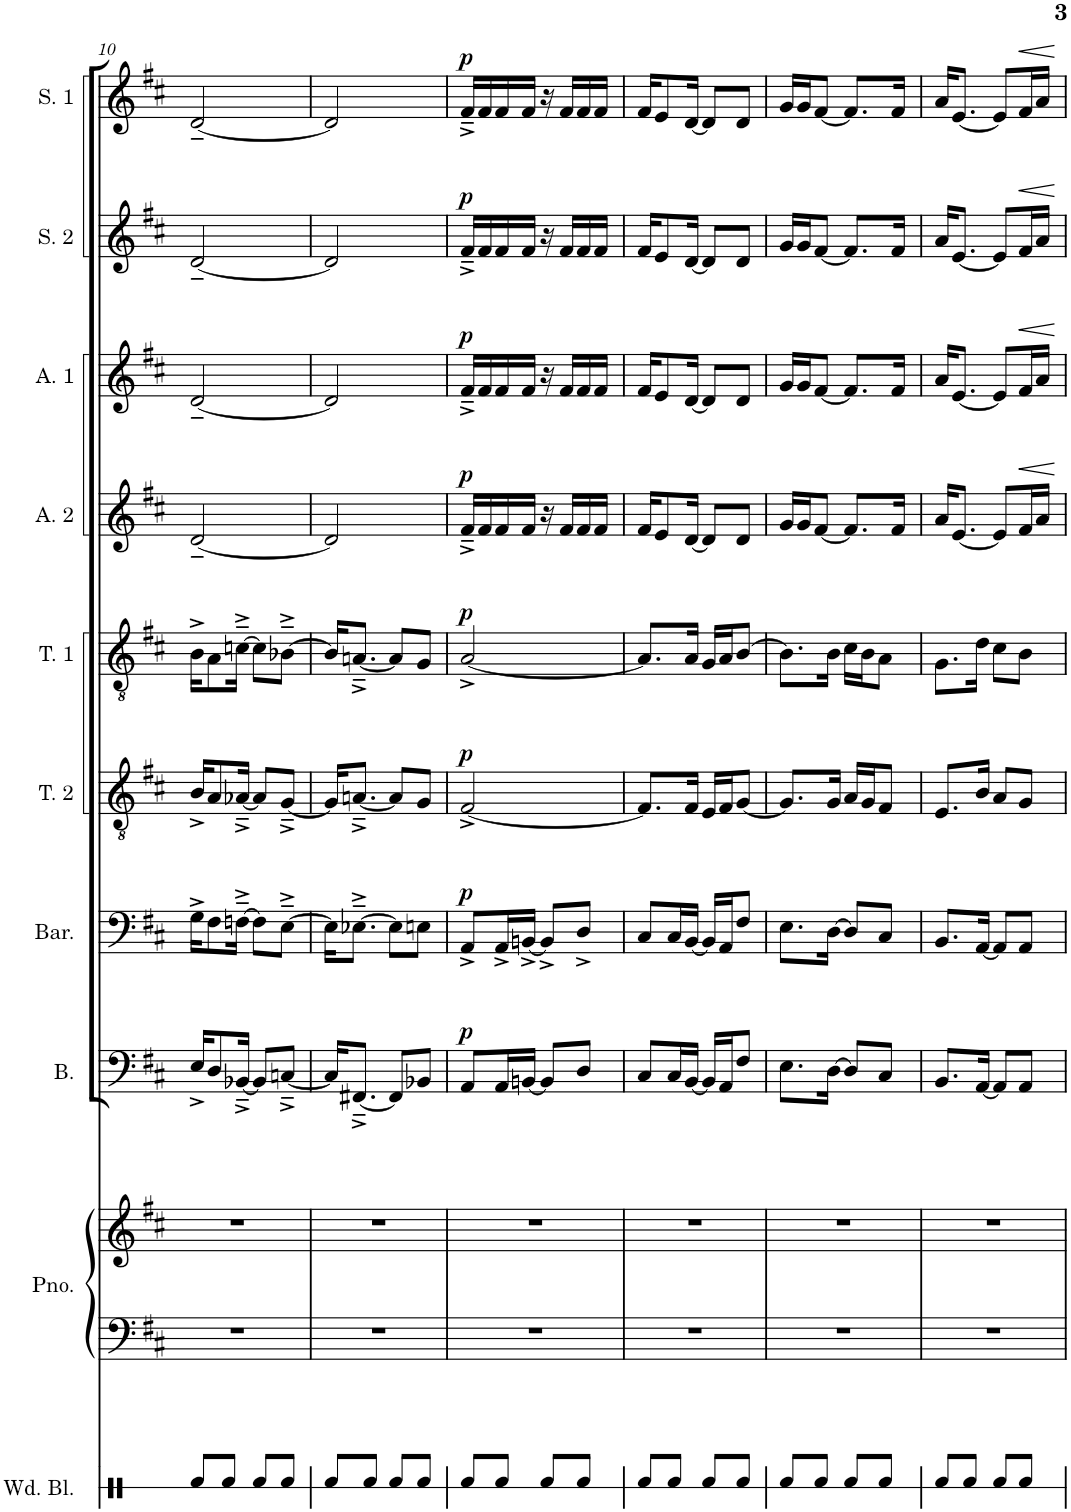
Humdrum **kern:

**kern	**kern	**kern	**kern	**dynam	**kern	**dynam	**kern	**dynam	**kern	**dynam	**kern	**dynam	**kern	**dynam	**kern	**dynam	**kern	**dynam
*part10	*part9	*part9	*part8	*part8	*part7	*part7	*part6	*part6	*part5	*part5	*part4	*part4	*part3	*part3	*part2	*part2	*part1	*part1
*staff11	*staff10	*staff9	*staff8	*staff8	*staff7	*staff7	*staff6	*staff6	*staff5	*staff5	*staff4	*staff4	*staff3	*staff3	*staff2	*staff2	*staff1	*staff1
*I"Wood Blocks	*I"Piano	*	*I"Bass	*	*I"Baritone	*	*I"Tenor 2	*	*I"Tenor 1	*	*I"Alto 2	*	*I"Alto 1	*	*I"Soprano 2	*	*I"Soprano 1	*
*I'Wd. Bl.	*I'Pno.	*	*I'B.	*	*I'Bar.	*	*I'T. 2	*	*I'T. 1	*	*I'A. 2	*	*I'A. 1	*	*I'S. 2	*	*I'S. 1	*
!!LO:PB:g=z
*clefX	*clefF4	*clefG2	*clefF4	*	*clefF4	*	*clefGv2	*	*clefGv2	*	*clefG2	*	*clefG2	*	*clefG2	*	*clefG2	*
*k[]	*k[f#c#]	*k[f#c#]	*k[f#c#]	*	*k[f#c#]	*	*k[f#c#]	*	*k[f#c#]	*	*k[f#c#]	*	*k[f#c#]	*	*k[f#c#]	*	*k[f#c#]	*
*M2/4	*M2/4	*M2/4	*M2/4	*	*M2/4	*	*M2/4	*	*M2/4	*	*M2/4	*	*M2/4	*	*M2/4	*	*M2/4	*
=10	=10	=10	=10	=10	=10	=10	=10	=10	=10	=10	=10	=10	=10	=10	=10	=10	=10	=10
8Rf/L	2r	2r	16E^/KL	.	16G^\KL	.	16B^/KL	.	16B^\KL	.	[2d~/	.	[2d~/	.	[2d~/	.	[2d~/	.
.	.	.	8D/	.	8F#\	.	8A/	.	8A\	.	.	.	.	.	.	.	.	.
8Rf/J	.	.	.	.	.	.	.	.	.	.	.	.	.	.	.	.	.	.
.	.	.	[16BB-X~^/Jk	.	[16Fn~^\Jk	.	[16A-X~^/Jk	.	[16cn~^\Jk	.	.	.	.	.	.	.	.	.
8Rf/L	.	.	8BB-/L]	.	8F\L]	.	8A-/L]	.	8c\L]	.	.	.	.	.	.	.	.	.
8Rf/J	.	.	[8Cn~^/J	.	[8E~^\J	.	[8G~^/J	.	[8B-X~^\J	.	.	.	.	.	.	.	.	.
=11	=11	=11	=11	=11	=11	=11	=11	=11	=11	=11	=11	=11	=11	=11	=11	=11	=11	=11
8Rf/L	2r	2r	16C/KL]	.	16E\KL]	.	16G/KL]	.	16B-/KL]	.	2d/]	.	2d/]	.	2d/]	.	2d/]	.
.	.	.	[8.FF#X~^/J	.	[8.E-X~^\J	.	[8.An~^/J	.	[8.An~^/J	.	.	.	.	.	.	.	.	.
8Rf/J	.	.	.	.	.	.	.	.	.	.	.	.	.	.	.	.	.	.
8Rf/L	.	.	8FF#/L]	.	8E-\L]	.	8A/L]	.	8A/L]	.	.	.	.	.	.	.	.	.
8Rf/J	.	.	8BB-X/J	.	8En\J	.	8G/J	.	8G/J	.	.	.	.	.	.	.	.	.
=12	=12	=12	=12	=12	=12	=12	=12	=12	=12	=12	=12	=12	=12	=12	=12	=12	=12	=12
!	!	!	!	!LO:DY:a	!	!LO:DY:a	!	!LO:DY:a	!	!LO:DY:a	!	!LO:DY:a	!	!LO:DY:a	!	!LO:DY:a	!	!LO:DY:a
8Rf/L	2r	2r	8AA/L	p	8AA^/L	p	[2F#^/	p	[2A^/	p	16f#~^/LL	p	16f#~^/LL	p	16f#~^/LL	p	16f#~^/LL	p
.	.	.	.	.	.	.	.	.	.	.	16f#/	.	16f#/	.	16f#/	.	16f#/	.
8Rf/J	.	.	16AA/L	.	16AA^/L	.	.	.	.	.	16f#/	.	16f#/	.	16f#/	.	16f#/	.
.	.	.	[16BBn/JJ	.	[16BBn^/JJ	.	.	.	.	.	16f#/JJ	.	16f#/JJ	.	16f#/JJ	.	16f#/JJ	.
8Rf/L	.	.	8BB/L]	.	8BB^/L]	.	.	.	.	.	16r	.	16r	.	16r	.	16r	.
.	.	.	.	.	.	.	.	.	.	.	16f#/LL	.	16f#/LL	.	16f#/LL	.	16f#/LL	.
8Rf/J	.	.	8D/J	.	8D^/J	.	.	.	.	.	16f#/	.	16f#/	.	16f#/	.	16f#/	.
.	.	.	.	.	.	.	.	.	.	.	16f#/JJ	.	16f#/JJ	.	16f#/JJ	.	16f#/JJ	.
=13	=13	=13	=13	=13	=13	=13	=13	=13	=13	=13	=13	=13	=13	=13	=13	=13	=13	=13
8Rf/L	2r	2r	8C#/L	.	8C#/L	.	8.F#/L]	.	8.A/L]	.	16f#/KL	.	16f#/KL	.	16f#/KL	.	16f#/KL	.
.	.	.	.	.	.	.	.	.	.	.	8e/	.	8e/	.	8e/	.	8e/	.
8Rf/J	.	.	16C#/L	.	16C#/L	.	.	.	.	.	.	.	.	.	.	.	.	.
.	.	.	[16BB/JJ	.	[16BB/JJ	.	16F#/Jk	.	16A/Jk	.	[16d/Jk	.	[16d/Jk	.	[16d/Jk	.	[16d/Jk	.
8Rf/L	.	.	16BB/LL]	.	16BB/LL]	.	16E/LL	.	16G/LL	.	8d/L]	.	8d/L]	.	8d/L]	.	8d/L]	.
.	.	.	16AA/J	.	16AA/J	.	16F#/J	.	16A/J	.	.	.	.	.	.	.	.	.
8Rf/J	.	.	8F#/J	.	8F#/J	.	[8G/J	.	[8B/J	.	8d/J	.	8d/J	.	8d/J	.	8d/J	.
=14	=14	=14	=14	=14	=14	=14	=14	=14	=14	=14	=14	=14	=14	=14	=14	=14	=14	=14
8Rf/L	2r	2r	8.E\L	.	8.E\L	.	8.G/L]	.	8.B\L]	.	16g/LL	.	16g/LL	.	16g/LL	.	16g/LL	.
.	.	.	.	.	.	.	.	.	.	.	16g/J	.	16g/J	.	16g/J	.	16g/J	.
8Rf/J	.	.	.	.	.	.	.	.	.	.	[8f#/J	.	[8f#/J	.	[8f#/J	.	[8f#/J	.
.	.	.	[16D\Jk	.	[16D\Jk	.	16G/Jk	.	16B\Jk	.	.	.	.	.	.	.	.	.
8Rf/L	.	.	8D/L]	.	8D/L]	.	16A/LL	.	16c#\LL	.	8.f#/L]	.	8.f#/L]	.	8.f#/L]	.	8.f#/L]	.
.	.	.	.	.	.	.	16G/J	.	16B\J	.	.	.	.	.	.	.	.	.
8Rf/J	.	.	8C#/J	.	8C#/J	.	8F#/J	.	8A\J	.	.	.	.	.	.	.	.	.
.	.	.	.	.	.	.	.	.	.	.	16f#/Jk	.	16f#/Jk	.	16f#/Jk	.	16f#/Jk	.
=15	=15	=15	=15	=15	=15	=15	=15	=15	=15	=15	=15	=15	=15	=15	=15	=15	=15	=15
8Rf/L	2r	2r	8.BB/L	.	8.BB/L	.	8.E/L	.	8.G\L	.	16a/KL	.	16a/KL	.	16a/KL	.	16a/KL	.
.	.	.	.	.	.	.	.	.	.	.	[8.e/J	.	[8.e/J	.	[8.e/J	.	[8.e/J	.
8Rf/J	.	.	.	.	.	.	.	.	.	.	.	.	.	.	.	.	.	.
.	.	.	[16AA/Jk	.	[16AA/Jk	.	16B/Jk	.	16d\Jk	.	.	.	.	.	.	.	.	.
8Rf/L	.	.	8AA/L]	.	8AA/L]	.	8A/L	.	8c#\L	.	8e/L]	.	8e/L]	.	8e/L]	.	8e/L]	.
!	!	!	!	!	!	!	!	!	!	!	!	!LO:HP:b	!	!LO:HP:b	!	!LO:HP:b	!	!LO:HP:b
8Rf/J	.	.	8AA/J	.	8AA/J	.	8G/J	.	8B\J	.	16f#/L	<	16f#/L	<	16f#/L	<	16f#/L	<
.	.	.	.	.	.	.	.	.	.	.	16a/JJ	.	16a/JJ	.	16a/JJ	.	16a/JJ	.
.	.	.	.	.	.	.	.	.	.	.	.	[	.	[	.	[	.	[
=	=	=	=	=	=	=	=	=	=	=	=	=	=	=	=	=	=	=
*-	*-	*-	*-	*-	*-	*-	*-	*-	*-	*-	*-	*-	*-	*-	*-	*-	*-	*-
